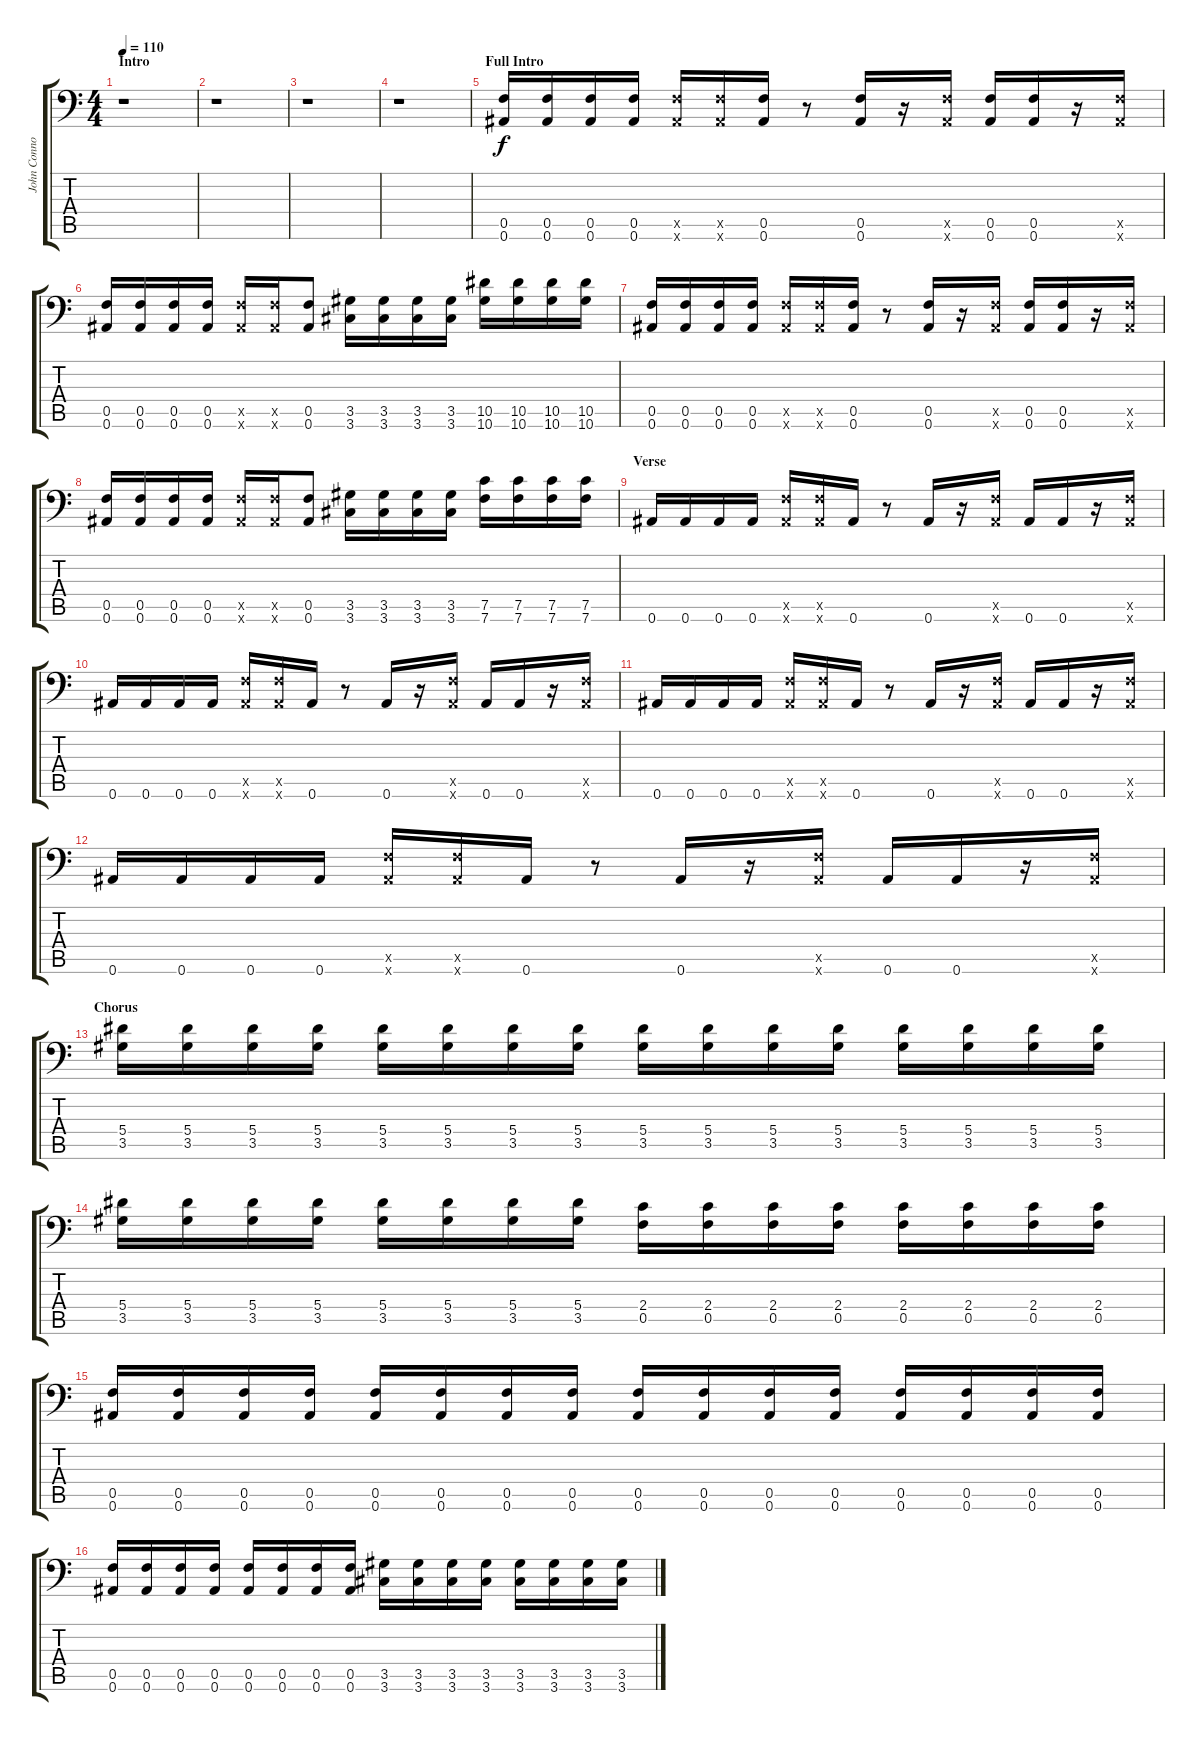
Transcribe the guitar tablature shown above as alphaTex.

\track ("John Connolly" "John Conno") {instrument overdrivenguitar}
\staff {score tabs}
\tuning (C4 G3 Eb3 Bb2 F2 Bb1) {hide}
\ts (4 4)
\section ("" "Intro")
\tempo 110
\clef f4
\ks c
r.1{dy f instrument overdrivenguitar} |
r.1 |
r.1 |
r.1 |
\section ("" "Full Intro")
(0.5 0.6).16 (0.5 0.6).16 (0.5 0.6).16 (0.5 0.6).16 (0.5{x} 0.6{x}).16 (0.5{x} 0.6{x}).16 (0.5 0.6).16 r.8 (0.5 0.6).16 r.16 (0.5{x} 0.6{x}).16 (0.5 0.6).16 (0.5 0.6).16 r.16 (0.5{x} 0.6{x}).16 |
(0.5 0.6).16 (0.5 0.6).16 (0.5 0.6).16 (0.5 0.6).16 (0.5{x} 0.6{x}).16 (0.5{x} 0.6{x}).16 (0.5 0.6).8 (3.5 3.6).16 (3.5 3.6).16 (3.5 3.6).16 (3.5 3.6).16 (10.5 10.6).16 (10.5 10.6).16 (10.5 10.6).16 (10.5 10.6).16 |
(0.5 0.6).16 (0.5 0.6).16 (0.5 0.6).16 (0.5 0.6).16 (0.5{x} 0.6{x}).16 (0.5{x} 0.6{x}).16 (0.5 0.6).16 r.8 (0.5 0.6).16 r.16 (0.5{x} 0.6{x}).16 (0.5 0.6).16 (0.5 0.6).16 r.16 (0.5{x} 0.6{x}).16 |
(0.5 0.6).16 (0.5 0.6).16 (0.5 0.6).16 (0.5 0.6).16 (0.5{x} 0.6{x}).16 (0.5{x} 0.6{x}).16 (0.5 0.6).8 (3.5 3.6).16 (3.5 3.6).16 (3.5 3.6).16 (3.5 3.6).16 (7.5 7.6).16 (7.5 7.6).16 (7.5 7.6).16 (7.5 7.6).16 |
\section ("" "Verse")
0.6.16 0.6.16 0.6.16 0.6.16 (0.5{x} 0.6{x}).16 (0.5{x} 0.6{x}).16 0.6.16 r.8 0.6.16 r.16 (0.5{x} 0.6{x}).16 0.6.16 0.6.16 r.16 (0.5{x} 0.6{x}).16 |
0.6.16 0.6.16 0.6.16 0.6.16 (0.5{x} 0.6{x}).16 (0.5{x} 0.6{x}).16 0.6.16 r.8 0.6.16 r.16 (0.5{x} 0.6{x}).16 0.6.16 0.6.16 r.16 (0.5{x} 0.6{x}).16 |
0.6.16 0.6.16 0.6.16 0.6.16 (0.5{x} 0.6{x}).16 (0.5{x} 0.6{x}).16 0.6.16 r.8 0.6.16 r.16 (0.5{x} 0.6{x}).16 0.6.16 0.6.16 r.16 (0.5{x} 0.6{x}).16 |
0.6.16 0.6.16 0.6.16 0.6.16 (0.5{x} 0.6{x}).16 (0.5{x} 0.6{x}).16 0.6.16 r.8 0.6.16 r.16 (0.5{x} 0.6{x}).16 0.6.16 0.6.16 r.16 (0.5{x} 0.6{x}).16 |
\section ("" "Chorus")
(5.4 3.5).16{volume 16 balance 8} (5.4 3.5).16 (5.4 3.5).16 (5.4 3.5).16 (5.4 3.5).16 (5.4 3.5).16 (5.4 3.5).16 (5.4 3.5).16 (5.4 3.5).16 (5.4 3.5).16 (5.4 3.5).16 (5.4 3.5).16 (5.4 3.5).16 (5.4 3.5).16 (5.4 3.5).16 (5.4 3.5).16 |
(5.4 3.5).16 (5.4 3.5).16 (5.4 3.5).16 (5.4 3.5).16 (5.4 3.5).16 (5.4 3.5).16 (5.4 3.5).16 (5.4 3.5).16 (2.4 0.5).16 (2.4 0.5).16 (2.4 0.5).16 (2.4 0.5).16 (2.4 0.5).16 (2.4 0.5).16 (2.4 0.5).16 (2.4 0.5).16 |
(0.5 0.6).16 (0.5 0.6).16 (0.5 0.6).16 (0.5 0.6).16 (0.5 0.6).16 (0.5 0.6).16 (0.5 0.6).16 (0.5 0.6).16 (0.5 0.6).16 (0.5 0.6).16 (0.5 0.6).16 (0.5 0.6).16 (0.5 0.6).16 (0.5 0.6).16 (0.5 0.6).16 (0.5 0.6).16 |
(0.5 0.6).16 (0.5 0.6).16 (0.5 0.6).16 (0.5 0.6).16 (0.5 0.6).16 (0.5 0.6).16 (0.5 0.6).16 (0.5 0.6).16 (3.5 3.6).16 (3.5 3.6).16 (3.5 3.6).16 (3.5 3.6).16 (3.5 3.6).16 (3.5 3.6).16 (3.5 3.6).16 (3.5 3.6).16
